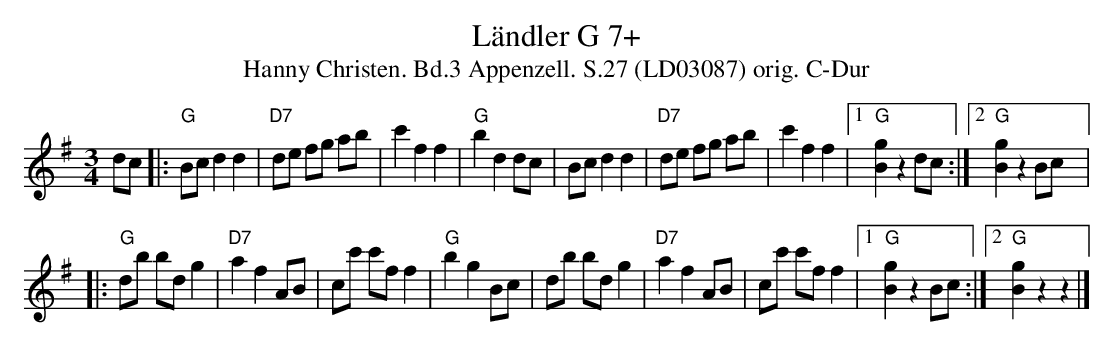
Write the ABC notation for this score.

X:1
T:Ländler G 7+
T:Hanny Christen. Bd.3 Appenzell. S.27 (LD03087) orig. C-Dur
M:3/4
L:1/8
K:Gmaj
dc |: "G"Bc d2 d2 | "D7"de fg ab | c'2 f2 f2 | "G"b2 d2 dc | \
Bc d2 d2 | "D7"de fg ab | c'2 f2 f2 |1 "G"[Bg]2 z2 dc :|2 "G"[gB]2 z2 Bc |:
"G"db bd g2 | "D7"a2 f2 AB | cc' c'f f2 | "G"b2 g2 Bc | \
db bd g2 | "D7"a2 f2 AB | cc' c'f f2 |1 "G"[gB]2 z2 Bc :|2 "G"[Bg]2 z2 z2 |]
